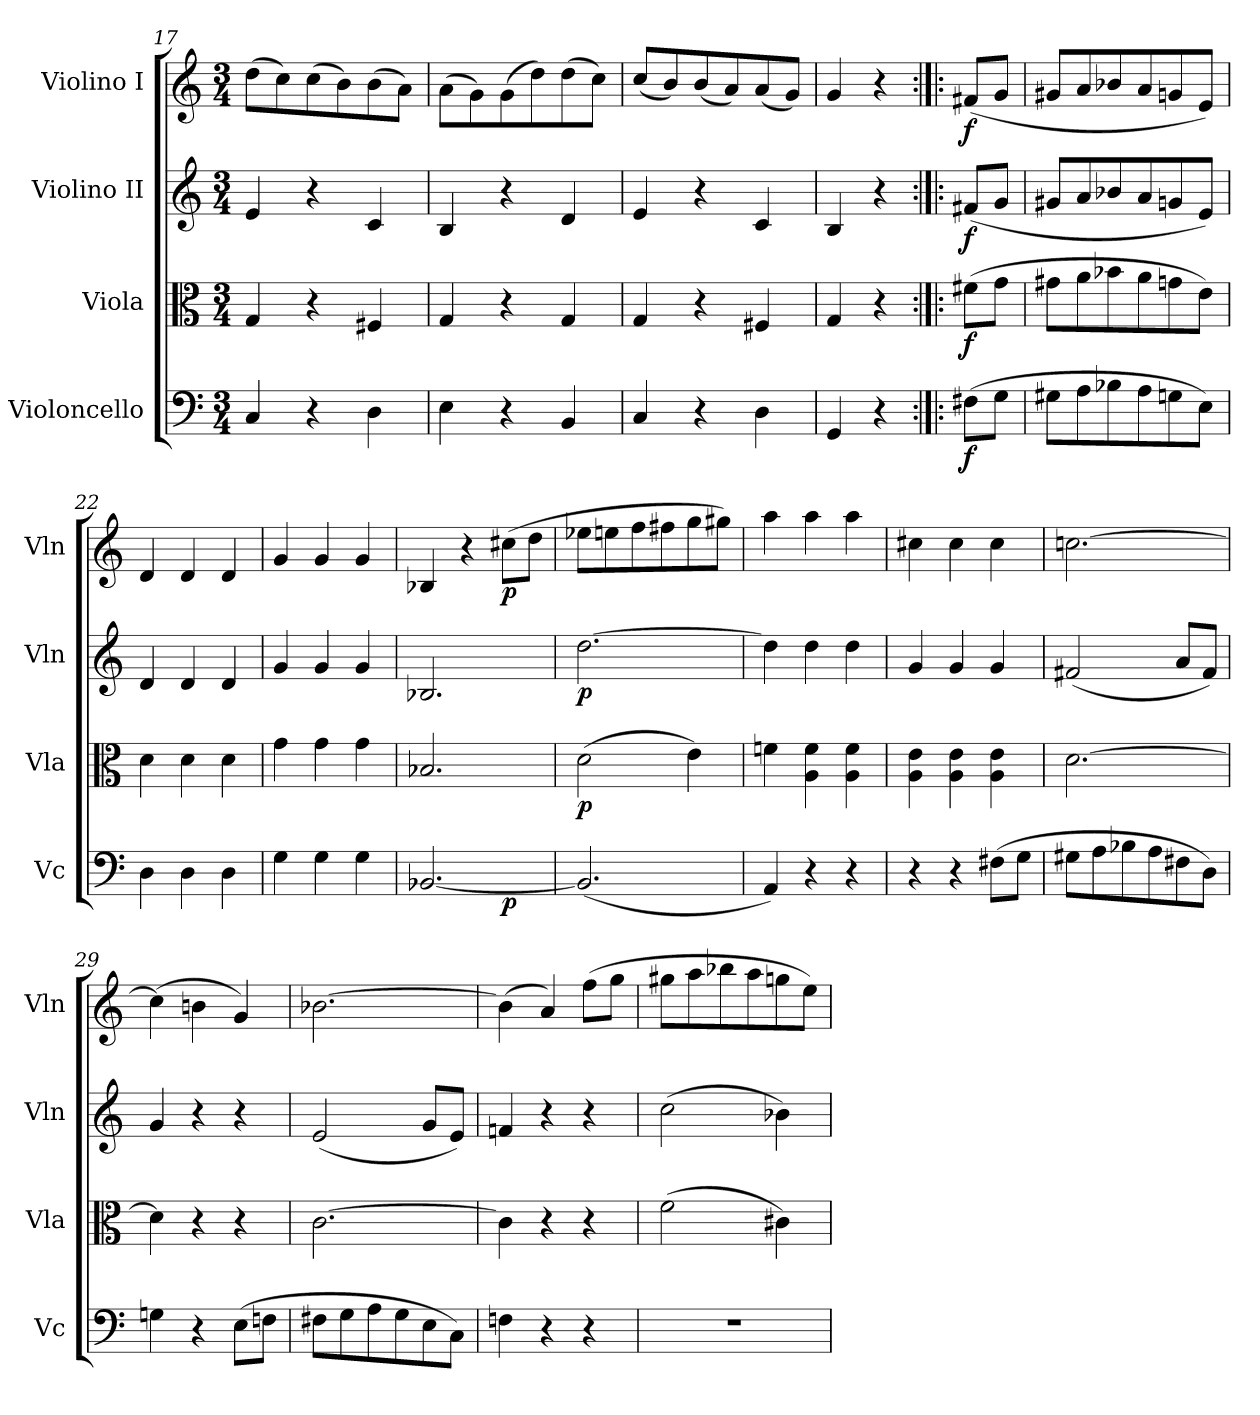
**kern	**dynam	**kern	**dynam	**kern	**dynam	**kern	**dynam
*part4	*part4	*part3	*part3	*part2	*part2	*part1	*part1
*staff4	*staff4	*staff3	*staff3	*staff2	*staff2	*staff1	*staff1
*I"Violoncello	*	*I"Viola	*	*I"Violino II	*	*I"Violino I	*
*I'Vc	*	*I'Vla	*	*I'Vln	*	*I'Vln	*
*clefF4	*	*clefC3	*	*clefG2	*	*clefG2	*
*k[]	*	*k[]	*	*k[]	*	*k[]	*
*C:	*	*C:	*	*C:	*	*C:	*
*M3/4	*	*M3/4	*	*M3/4	*	*M3/4	*
=17	=17	=17	=17	=17	=17	=17	=17
4C	.	4G	.	4e	.	(8ddL	.
.	.	.	.	.	.	8cc)	.
4r	.	4r	.	4r	.	(8cc	.
.	.	.	.	.	.	8b)	.
4D	.	4F#X	.	4c	.	(8b	.
.	.	.	.	.	.	8aJ)	.
=18	=18	=18	=18	=18	=18	=18	=18
4E	.	4G	.	4B	.	(8aL	.
.	.	.	.	.	.	8g)	.
4r	.	4r	.	4r	.	(8g	.
.	.	.	.	.	.	8dd)	.
4BB	.	4G	.	4d	.	(8dd	.
.	.	.	.	.	.	8ccJ)	.
=19	=19	=19	=19	=19	=19	=19	=19
4C	.	4G	.	4e	.	(8ccL	.
.	.	.	.	.	.	8b)	.
4r	.	4r	.	4r	.	(8b	.
.	.	.	.	.	.	8a)	.
4D	.	4F#X	.	4c	.	(8a	.
.	.	.	.	.	.	8gJ)	.
=20a	=20a	=20a	=20a	=20a	=20a	=20a	=20a
4GG	.	4G	.	4B	.	4g	.
4r	.	4r	.	4r	.	4r	.
=20b:|!|:	=20b:|!|:	=20b:|!|:	=20b:|!|:	=20b:|!|:	=20b:|!|:	=20b:|!|:	=20b:|!|:
(8F#XL	f	(8f#XL	f	(8f#XL	f	(8f#XL	f
8GJ	.	8gJ	.	8gJ	.	8gJ	.
=21	=21	=21	=21	=21	=21	=21	=21
8G#XL	.	8g#XL	.	8g#XL	.	8g#XL	.
8A	.	8a	.	8a	.	8a	.
8B-X	.	8b-X	.	8b-X	.	8b-X	.
8A	.	8a	.	8a	.	8a	.
8Gn	.	8gn	.	8gn	.	8gn	.
8EJ)	.	8eJ)	.	8eJ)	.	8eJ)	.
=22	=22	=22	=22	=22	=22	=22	=22
4D	.	4d	.	4d	.	4d	.
4D	.	4d	.	4d	.	4d	.
4D	.	4d	.	4d	.	4d	.
=23	=23	=23	=23	=23	=23	=23	=23
4G	.	4g	.	4g	.	4g	.
4G	.	4g	.	4g	.	4g	.
4G	.	4g	.	4g	.	4g	.
=24	=24	=24	=24	=24	=24	=24	=24
*^	*	*	*	*	*	*	*
[2.BB-X	2ryy	.	2.B-X	.	2.B-X	.	4B-X	.
.	.	.	.	.	.	.	4r	.
.	4ryy	p	.	.	.	.	(8cc#XL	p
.	.	.	.	.	.	.	8ddJ	.
*v	*v	*	*	*	*	*	*	*
=25	=25	=25	=25	=25	=25	=25	=25
(2.BB-]	.	(2d	p	[2.dd	p	8ee-XL	.
.	.	.	.	.	.	8een	.
.	.	.	.	.	.	8ff	.
.	.	.	.	.	.	8ff#X	.
.	.	4e)	.	.	.	8gg	.
.	.	.	.	.	.	8gg#XJ)	.
=26	=26	=26	=26	=26	=26	=26	=26
4AA)	.	4fn	.	4dd]	.	4aa	.
4r	.	4f 4A	.	4dd	.	4aa	.
4r	.	4f 4A	.	4dd	.	4aa	.
=27	=27	=27	=27	=27	=27	=27	=27
4r	.	4e 4A	.	4g	.	4cc#X	.
4r	.	4e 4A	.	4g	.	4cc#	.
(8F#XL	.	4e 4A	.	4g	.	4cc#	.
8GJ	.	.	.	.	.	.	.
!!LO:PB:g=z
=28	=28	=28	=28	=28	=28	=28	=28
8G#XL	.	[2.d	.	(2f#X	.	[2.ccn	.
8A	.	.	.	.	.	.	.
8B-X	.	.	.	.	.	.	.
8A	.	.	.	.	.	.	.
8F#X	.	.	.	8aL	.	.	.
8DJ)	.	.	.	8f#J)	.	.	.
=29	=29	=29	=29	=29	=29	=29	=29
4Gn	.	4d]	.	4g	.	(4cc]	.
4r	.	4r	.	4r	.	4bn	.
(8EL	.	4r	.	4r	.	4g)	.
8FnJ	.	.	.	.	.	.	.
=30	=30	=30	=30	=30	=30	=30	=30
8F#XL	.	[2.c	.	(2e	.	[2.b-X	.
8G	.	.	.	.	.	.	.
8A	.	.	.	.	.	.	.
8G	.	.	.	.	.	.	.
8E	.	.	.	8gL	.	.	.
8CJ)	.	.	.	8eJ)	.	.	.
=31	=31	=31	=31	=31	=31	=31	=31
4Fn	.	4c]	.	4fn	.	(4b-]	.
4r	.	4r	.	4r	.	4a)	.
4r	.	4r	.	4r	.	(8ffL	.
.	.	.	.	.	.	8ggJ	.
=32	=32	=32	=32	=32	=32	=32	=32
2.r	.	(2f	.	(2cc	.	8gg#XL	.
.	.	.	.	.	.	8aa	.
.	.	.	.	.	.	8bb-X	.
.	.	.	.	.	.	8aa	.
.	.	4c#X)	.	4b-X)	.	8ggn	.
.	.	.	.	.	.	8eeJ)	.
=	=	=	=	=	=	=	=
*-	*-	*-	*-	*-	*-	*-	*-
